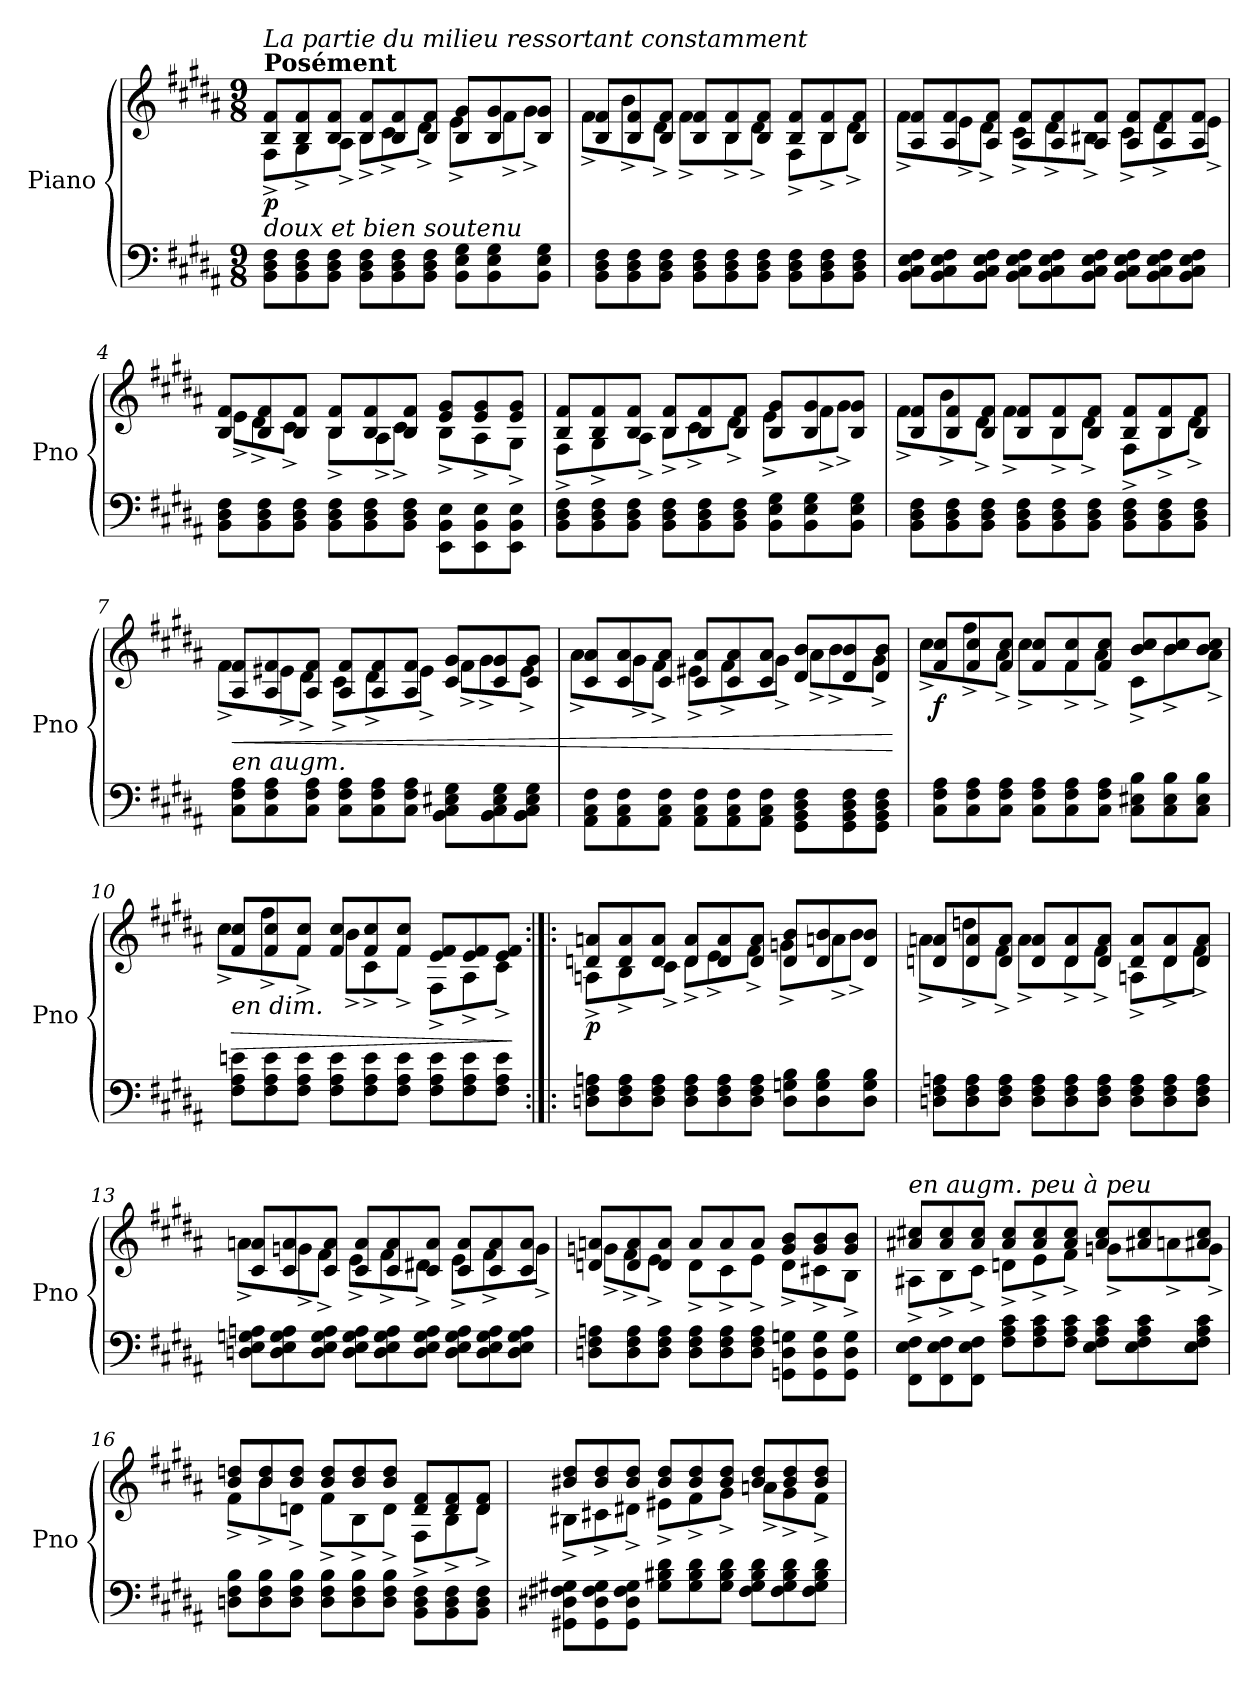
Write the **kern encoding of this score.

**kern	**kern	**dynam
*part1	*part1	*part1
*staff2	*staff1	*staff1/2
*I"Piano	*	*
*I'Pno	*	*
*clefF4	*clefG2	*
*k[f#c#g#d#a#]	*k[f#c#g#d#a#]	*
*M9/8	*M9/8	*
*MM144	*MM144	*
=1	=1	=1
*	*^	*
!	!LO:TX:a:B:t=Posément	!	!
!	!LO:TX:a:i:t=La partie du milieu ressortant constamment	!	!
!	!LO:TX:b:i:t=doux et bien soutenu	!	!
!	!	!	!LO:DY:b
8BB\ 8D#\ 8F#\L	8B/ 8f#/L	8F#^\L	p
8BB\ 8D#\ 8F#\	8B/ 8f#/	8G#^\	.
8BB\ 8D#\ 8F#\J	8B/ 8f#/J	8A#^\J	.
8BB\ 8D#\ 8F#\L	8B/ 8f#/L	8B^\L	.
8BB\ 8D#\ 8F#\	8B/ 8f#/	8c#^\	.
8BB\ 8D#\ 8F#\J	8B/ 8f#/J	8d#^\J	.
8BB\ 8E\ 8G#\L	8B/ 8g#/L	8e^\L	.
8BB\ 8E\ 8G#\	8B/ 8g#/	8f#^\	.
8BB\ 8E\ 8G#\J	8B/ 8g#/J	8g#^\J	.
=2	=2	=2	=2
8BB\ 8D#\ 8F#\L	8B/ 8f#/L	8f#^\L	.
8BB\ 8D#\ 8F#\	8B/ 8f#/	8b^\	.
8BB\ 8D#\ 8F#\J	8B/ 8f#/J	8d#^\J	.
8BB\ 8D#\ 8F#\L	8B/ 8f#/L	8f#^\L	.
8BB\ 8D#\ 8F#\	8B/ 8f#/	8B^\	.
8BB\ 8D#\ 8F#\J	8B/ 8f#/J	8d#^\J	.
8BB\ 8D#\ 8F#\L	8B/ 8f#/L	8F#^\L	.
8BB\ 8D#\ 8F#\	8B/ 8f#/	8B^\	.
8BB\ 8D#\ 8F#\J	8B/ 8f#/J	8d#^\J	.
!!LO:LB:g=z	!!
=3	=3	=3	=3
8BB\ 8C#\ 8E\ 8F#\L	8A#/ 8f#/L	8f#^\L	.
8BB\ 8C#\ 8E\ 8F#\	8A#/ 8f#/	8e^\	.
8BB\ 8C#\ 8E\ 8F#\J	8A#/ 8f#/J	8d#^\J	.
8BB\ 8C#\ 8E\ 8F#\L	8A#/ 8f#/L	8c#^\L	.
8BB\ 8C#\ 8E\ 8F#\	8A#/ 8f#/	8d#^\	.
8BB\ 8C#\ 8E\ 8F#\J	8A#/ 8f#/J	8B#X^\J	.
8BB\ 8C#\ 8E\ 8F#\L	8A#/ 8f#/L	8c#^\L	.
8BB\ 8C#\ 8E\ 8F#\	8A#/ 8f#/	8d#^\	.
8BB\ 8C#\ 8E\ 8F#\J	8A#/ 8f#/J	8e^\J	.
=4	=4	=4	=4
8BB\ 8D#\ 8F#\L	8B/ 8f#/L	8e^\L	.
8BB\ 8D#\ 8F#\	8B/ 8f#/	8d#^\	.
8BB\ 8D#\ 8F#\J	8B/ 8f#/J	8c#^\J	.
8BB\ 8D#\ 8F#\L	8B/ 8f#/L	8B^\L	.
8BB\ 8D#\ 8F#\	8B/ 8f#/	8A#^\	.
8BB\ 8D#\ 8F#\J	8B/ 8f#/J	8c#^\J	.
8EE\ 8BB\ 8E\L	8e/ 8g#/L	8B^\L	.
8EE\ 8BB\ 8E\	8e/ 8g#/	8A#^\	.
8EE\ 8BB\ 8E\J	8e/ 8g#/J	8G#^\J	.
=5	=5	=5	=5
8BB\ 8D#\ 8F#\L	8B/ 8f#/L	8F#^\L	.
8BB\ 8D#\ 8F#\	8B/ 8f#/	8G#^\	.
8BB\ 8D#\ 8F#\J	8B/ 8f#/J	8A#^\J	.
8BB\ 8D#\ 8F#\L	8B/ 8f#/L	8B^\L	.
8BB\ 8D#\ 8F#\	8B/ 8f#/	8c#^\	.
8BB\ 8D#\ 8F#\J	8B/ 8f#/J	8d#^\J	.
8BB\ 8E\ 8G#\L	8B/ 8g#/L	8e^\L	.
8BB\ 8E\ 8G#\	8B/ 8g#/	8f#^\	.
8BB\ 8E\ 8G#\J	8B/ 8g#/J	8g#^\J	.
!!LO:LB:g=z	!!
=6	=6	=6	=6
8BB\ 8D#\ 8F#\L	8B/ 8f#/L	8f#^\L	.
8BB\ 8D#\ 8F#\	8B/ 8f#/	8b^\	.
8BB\ 8D#\ 8F#\J	8B/ 8f#/J	8d#^\J	.
8BB\ 8D#\ 8F#\L	8B/ 8f#/L	8f#^\L	.
8BB\ 8D#\ 8F#\	8B/ 8f#/	8B^\	.
8BB\ 8D#\ 8F#\J	8B/ 8f#/J	8d#^\J	.
8BB\ 8D#\ 8F#\L	8B/ 8f#/L	8F#^\L	.
8BB\ 8D#\ 8F#\	8B/ 8f#/	8B^\	.
8BB\ 8D#\ 8F#\J	8B/ 8f#/J	8d#^\J	.
=7	=7	=7	=7
!	!LO:TX:b:i:t=en augm.	!	!
!	!	!	!LO:HP:b
8C#\ 8F#\ 8A#\L	8A#/ 8f#/L	8f#^\L	<
8C#\ 8F#\ 8A#\	8A#/ 8f#/	8e#X^\	.
8C#\ 8F#\ 8A#\J	8A#/ 8f#/J	8d#^\J	.
8C#\ 8F#\ 8A#\L	8A#/ 8f#/L	8c#^\L	.
8C#\ 8F#\ 8A#\	8A#/ 8f#/	8d#^\	.
8C#\ 8F#\ 8A#\J	8A#/ 8f#/J	8e#^\J	.
8BB\ 8C#\ 8E#X\ 8G#\L	8c#/ 8g#/L	8f#^\L	.
8BB\ 8C#\ 8E#\ 8G#\	8c#/ 8g#/	8g#^\	.
8BB\ 8C#\ 8E#\ 8G#\J	8c#/ 8g#/J	8e#^\J	.
=8	=8	=8	=8
8AA#\ 8C#\ 8F#\L	8c#/ 8a#/L	8a#^\L	.
8AA#\ 8C#\ 8F#\	8c#/ 8a#/	8g#^\	.
8AA#\ 8C#\ 8F#\J	8c#/ 8a#/J	8f#^\J	.
8AA#\ 8C#\ 8F#\L	8c#/ 8a#/L	8e#X^\L	.
8AA#\ 8C#\ 8F#\	8c#/ 8a#/	8f#^\	.
8AA#\ 8C#\ 8F#\J	8c#/ 8a#/J	8g#^\J	.
8GG#\ 8BB\ 8D#\ 8F#\L	8d#/ 8b/L	8a#^\L	.
8GG#\ 8BB\ 8D#\ 8F#\	8d#/ 8b/	8b^\	.
8GG#\ 8BB\ 8D#\ 8F#\J	8d#/ 8b/J	8g#^\J	.
*	*v	*v	*
.	.	[
!!LO:LB:g=z
=9	=9	=9
*	*^	*
!	!	!	!LO:DY:b
8C#\ 8F#\ 8A#\L	8f#/ 8cc#/L	8cc#^\L	f
8C#\ 8F#\ 8A#\	8f#/ 8cc#/	8ff#^\	.
8C#\ 8F#\ 8A#\J	8f#/ 8cc#/J	8a#^\J	.
8C#\ 8F#\ 8A#\L	8f#/ 8cc#/L	8cc#^\L	.
8C#\ 8F#\ 8A#\	8f#/ 8cc#/	8f#^\	.
8C#\ 8F#\ 8A#\J	8f#/ 8cc#/J	8a#^\J	.
8C#\ 8E#X\ 8B\L	8b/ 8cc#/L	8c#^\L	.
8C#\ 8E#\ 8B\	8b/ 8cc#/	8b^\	.
8C#\ 8E#\ 8B\J	8b/ 8cc#/J	8a#^\J	.
=10	=10	=10	=10
!	!LO:TX:b:i:t=en dim.	!	!
!	!	!	!LO:HP:b
8F#\ 8A#\ 8en\L	8f#/ 8cc#/L	8cc#^\L	>
8F#\ 8A#\ 8e\	8f#/ 8cc#/	8ff#^\	.
8F#\ 8A#\ 8e\J	8f#/ 8cc#/J	8f#^\J	.
8F#\ 8A#\ 8e\L	8f#/ 8cc#/L	8b^\L	.
8F#\ 8A#\ 8e\	8f#/ 8cc#/	8c#^\	.
8F#\ 8A#\ 8e\J	8f#/ 8cc#/J	8f#^\J	.
8F#\ 8A#\ 8e\L	8e/ 8f#/L	8F#^\L	.
8F#\ 8A#\ 8e\	8e/ 8f#/	8A#^\	.
8F#\ 8A#\ 8e\J	8e/ 8f#/J	8c#^\J	.
*	*v	*v	*
.	.	]
!!LO:LB:g=z
=11:|!|:	=11:|!|:	=11:|!|:
*	*^	*
!	!	!	!LO:DY:b
8Dn\ 8F#\ 8An\L	8dn/ 8an/L	8An^\L	p
8D\ 8F#\ 8A\	8d/ 8a/	8B^\	.
8D\ 8F#\ 8A\J	8d/ 8a/J	8c#^\J	.
8D\ 8F#\ 8A\L	8d/ 8a/L	8d^\L	.
8D\ 8F#\ 8A\	8d/ 8a/	8e^\	.
8D\ 8F#\ 8A\J	8d/ 8a/J	8f#^\J	.
8D\ 8Gn\ 8B\L	8d/ 8b/L	8gn^\L	.
8D\ 8G\ 8B\	8d/ 8b/	8an^\	.
8D\ 8G\ 8B\J	8d/ 8b/J	8b^\J	.
=12	=12	=12	=12
8Dn\ 8F#\ 8An\L	8dn/ 8an/L	8a^\L	.
8D\ 8F#\ 8A\	8d/ 8a/	8ddn^\	.
8D\ 8F#\ 8A\J	8d/ 8a/J	8f#^\J	.
8D\ 8F#\ 8A\L	8d/ 8a/L	8a^\L	.
8D\ 8F#\ 8A\	8d/ 8a/	8d^\	.
8D\ 8F#\ 8A\J	8d/ 8a/J	8f#^\J	.
8D\ 8F#\ 8A\L	8d/ 8a/L	8An^\L	.
8D\ 8F#\ 8A\	8d/ 8a/	8d^\	.
8D\ 8F#\ 8A\J	8d/ 8a/J	8f#^\J	.
=13	=13	=13	=13
8Dn\ 8E\ 8Gn\ 8An\L	8c#/ 8an/L	8a^\L	.
8D\ 8E\ 8G\ 8A\	8c#/ 8a/	8gn^\	.
8D\ 8E\ 8G\ 8A\J	8c#/ 8a/J	8f#^\J	.
8D\ 8E\ 8G\ 8A\L	8c#/ 8a/L	8e^\L	.
8D\ 8E\ 8G\ 8A\	8c#/ 8a/	8f#^\	.
8D\ 8E\ 8G\ 8A\J	8c#/ 8a/J	8d#X^\J	.
8D\ 8E\ 8G\ 8A\L	8c#/ 8a/L	8e^\L	.
8D\ 8E\ 8G\ 8A\	8c#/ 8a/	8f#^\	.
8D\ 8E\ 8G\ 8A\J	8c#/ 8a/J	8g^\J	.
!!LO:PB:g=z	!!
=14	=14	=14	=14
8Dn\ 8F#\ 8An\L	8dn/ 8an/L	8gn^\L	.
8D\ 8F#\ 8A\	8d/ 8a/	8f#^\	.
8D\ 8F#\ 8A\J	8d/ 8a/J	8e^\J	.
8D\ 8F#\ 8A\L	8a/L	8d^\L	.
8D\ 8F#\ 8A\	8a/	8c#^\	.
8D\ 8F#\ 8A\J	8a/J	8e^\J	.
8GGn\ 8D\ 8Gn\L	8g/ 8b/L	8d^\L	.
8GG\ 8D\ 8G\	8g/ 8b/	8c#X^\	.
8GG\ 8D\ 8G\J	8g/ 8b/J	8B^\J	.
=15	=15	=15	=15
!	!LO:TX:a:i:t=en augm. peu à peu	!	!
8FF#\ 8E\ 8F#\L	8a#X/ 8cc#X/L	8A#X^\L	.
8FF#\ 8E\ 8F#\	8a#/ 8cc#/	8B^\	.
8FF#\ 8E\ 8F#\J	8a#/ 8cc#/J	8c#^\J	.
8F#\ 8A#\ 8c#\L	8a#/ 8cc#/L	8dn^\L	.
8F#\ 8A#\ 8c#\	8a#/ 8cc#/	8e^\	.
8F#\ 8A#\ 8c#\J	8a#/ 8cc#/J	8f#^\J	.
8E\ 8F#\ 8A#\ 8c#\L	8a#/ 8cc#/L	8gn^\L	.
8E\ 8F#\ 8A#\ 8c#\	8a#X/ 8cc#/	8an^\	.
8E\ 8F#\ 8A#\ 8c#\J	8a#X/ 8cc#/J	8g^\J	.
=16	=16	=16	=16
8Dn\ 8F#\ 8B\L	8b/ 8ddn/L	8f#^\L	.
8D\ 8F#\ 8B\	8b/ 8dd/	8b^\	.
8D\ 8F#\ 8B\J	8b/ 8dd/J	8dn^\J	.
8D\ 8F#\ 8B\L	8b/ 8dd/L	8f#^\L	.
8D\ 8F#\ 8B\	8b/ 8dd/	8B^\	.
8D\ 8F#\ 8B\J	8b/ 8dd/J	8d^\J	.
8BB\ 8D\ 8F#\L	8d/ 8f#/L	8F#^\L	.
8BB\ 8D\ 8F#\	8d/ 8f#/	8B^\	.
8BB\ 8D\ 8F#\J	8d/ 8f#/J	8d^\J	.
!!LO:LB:g=z	!!
=17	=17	=17	=17
8GG#X\ 8D#X\ 8F#X\ 8G#X\L	8b#X/ 8dd#/L	8B#X^\L	.
8GG#\ 8D#\ 8F#\ 8G#\	8b#/ 8dd#/	8c#X^\	.
8GG#\ 8D#\ 8F#\ 8G#\J	8b#/ 8dd#/J	8d#X^\J	.
8G#\ 8B#X\ 8d#\L	8b#/ 8dd#/L	8e#X^\L	.
8G#\ 8B#\ 8d#\	8b#/ 8dd#/	8f#^\	.
8G#\ 8B#\ 8d#\J	8b#/ 8dd#/J	8g#^\J	.
8F#\ 8G#\ 8B#\ 8d#\L	8b#/ 8dd#/L	8an^\L	.
8F#\ 8G#\ 8B#\ 8d#\	8b#/ 8dd#/	8g#^\	.
8F#\ 8G#\ 8B#\ 8d#\J	8b#/ 8dd#/J	8f#^\J	.
*	*v	*v	*
=	=	=
*-	*-	*-
